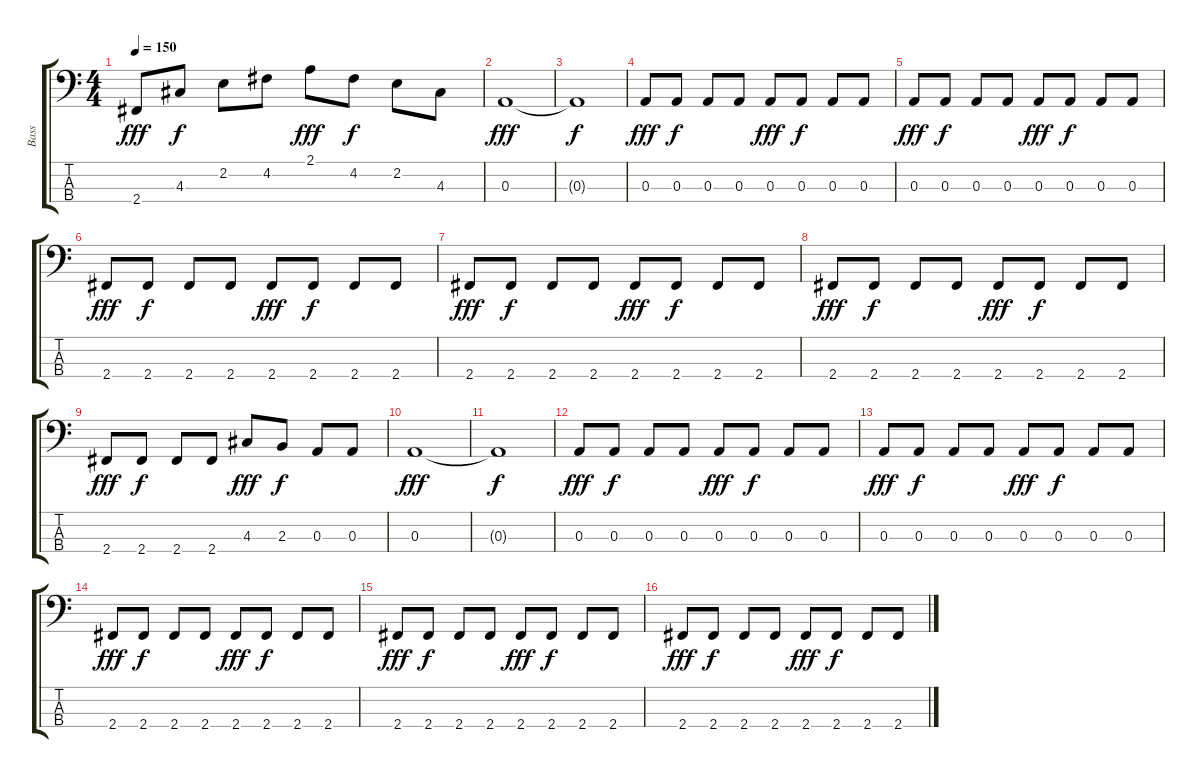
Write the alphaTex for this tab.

\track ("Bass" "Bass") {instrument electricbasspick}
\staff {score tabs}
\tuning (G2 D2 A1 E1) {hide}
\ts (4 4)
\tempo 150
\clef f4
\ks c
2.4.8{dy fff} 4.3.8{dy f} 2.2.8 4.2.8 2.1.8{dy fff} 4.2.8{dy f} 2.2.8 4.3.8 |
0.3.1{dy fff} |
0.3{t}.1{dy f} |
0.3.8{dy fff} 0.3.8{dy f} 0.3.8 0.3.8 0.3.8{dy fff} 0.3.8{dy f} 0.3.8 0.3.8 |
0.3.8{dy fff} 0.3.8{dy f} 0.3.8 0.3.8 0.3.8{dy fff} 0.3.8{dy f} 0.3.8 0.3.8 |
2.4.8{dy fff} 2.4.8{dy f} 2.4.8 2.4.8 2.4.8{dy fff} 2.4.8{dy f} 2.4.8 2.4.8 |
2.4.8{dy fff} 2.4.8{dy f} 2.4.8 2.4.8 2.4.8{dy fff} 2.4.8{dy f} 2.4.8 2.4.8 |
2.4.8{dy fff} 2.4.8{dy f} 2.4.8 2.4.8 2.4.8{dy fff} 2.4.8{dy f} 2.4.8 2.4.8 |
2.4.8{dy fff} 2.4.8{dy f} 2.4.8 2.4.8 4.3.8{dy fff} 2.3.8{dy f} 0.3.8 0.3.8 |
0.3.1{dy fff} |
0.3{t}.1{dy f} |
0.3.8{dy fff} 0.3.8{dy f} 0.3.8 0.3.8 0.3.8{dy fff} 0.3.8{dy f} 0.3.8 0.3.8 |
0.3.8{dy fff} 0.3.8{dy f} 0.3.8 0.3.8 0.3.8{dy fff} 0.3.8{dy f} 0.3.8 0.3.8 |
2.4.8{dy fff} 2.4.8{dy f} 2.4.8 2.4.8 2.4.8{dy fff} 2.4.8{dy f} 2.4.8 2.4.8 |
2.4.8{dy fff} 2.4.8{dy f} 2.4.8 2.4.8 2.4.8{dy fff} 2.4.8{dy f} 2.4.8 2.4.8 |
2.4.8{dy fff} 2.4.8{dy f} 2.4.8 2.4.8 2.4.8{dy fff} 2.4.8{dy f} 2.4.8 2.4.8
